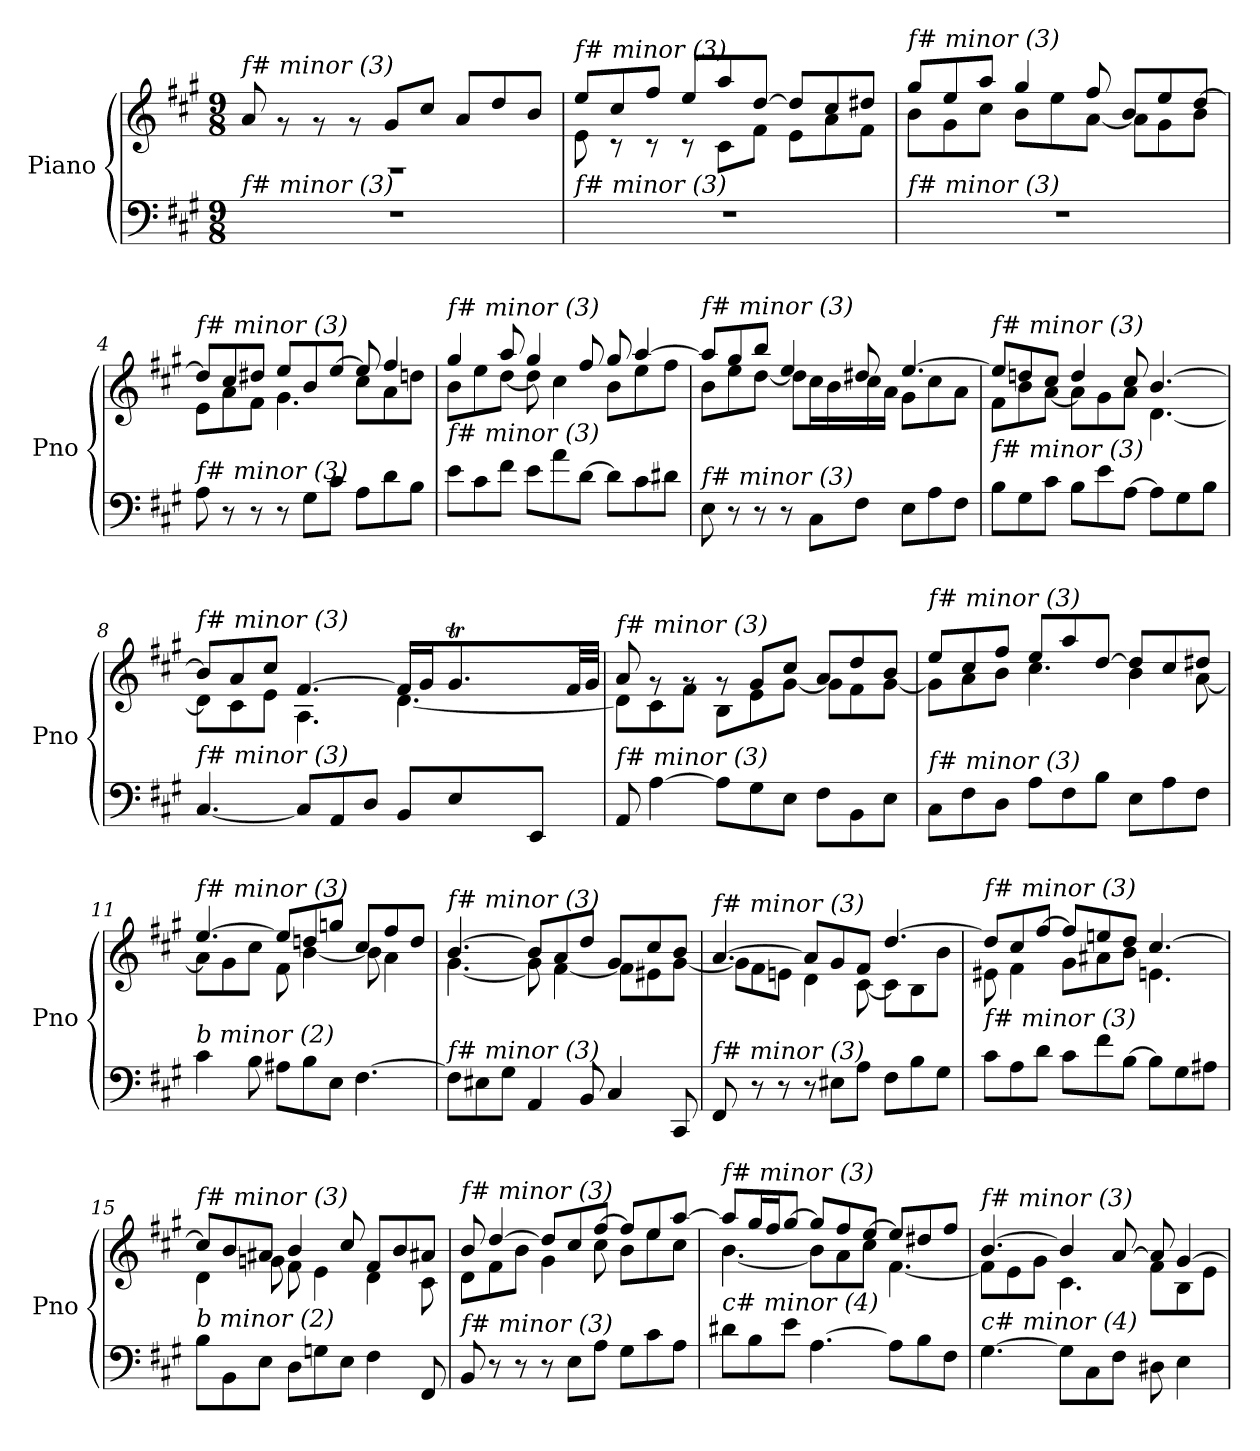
**kern	**kern
*part1	*part1
*staff2	*staff1
*I"Piano	*
*I'Pno	*
*clefF4	*clefG2
*k[f#c#g#]	*k[f#c#g#]
*M9/8	*M9/8
=1	=1
*	*^
!	!LO:TX:i:t=f# minor (3)	!
!LO:TX:i:t=f# minor (3)	!	!
8%9r	8%9rF	8a/
.	.	8rg
.	.	8rg
.	.	8rg
.	.	8g#/L
.	.	8cc#/J
.	.	8a/L
.	.	8dd/
.	.	8b/J
=2	=2	=2
!	!LO:TX:i:t=f# minor (3)	!
!LO:TX:i:t=f# minor (3)	!	!
8%9r	8ee/L	8e\
.	8cc#/	8r
.	8ff#/J	8r
.	8ee/L	8r
.	8aa/	8c#\L
.	[8dd/J	8f#\J
.	8dd/L]	8e\L
.	8cc#/	8a\
.	8dd#X/J	8f#\J
=3	=3	=3
!	!LO:TX:i:t=f# minor (3)	!
!LO:TX:i:t=f# minor (3)	!	!
8%9r	8gg#/L	8b\L
.	8ee/	8g#\
.	8aa/J	8cc#\J
.	4gg#/	8b\L
.	.	8ee\
.	8ff#/	[8a\J
.	8b/L	8a\L]
.	8ee/	8g#\
.	[8dd/J	8b\J
=4	=4	=4
!	!LO:TX:i:t=f# minor (3)	!
!LO:TX:i:t=f# minor (3)	!	!
8A\	8dd/L]	8e\L
8r	8cc#/	8a\
8r	8dd#X/J	8f#\J
8r	8ee/L	4.g#\
8G#\L	8b/	.
8c#\J	[8ee/J	.
8A\L	8ee/]	8cc#\L
8d\	4ff#/	8a\
8B\J	.	8ddn\J
!!LO:LB:g=z	!!
=5	=5	=5
!	!LO:TX:i:t=f# minor (3)	!
!LO:TX:i:t=f# minor (3)	!	!
8e\L	4gg#/	8b\L
8c#\	.	8ee\
8f#\J	8aa/	[8dd\J
8e\L	4gg#/	8dd\]
8a\	.	4cc#\
[8d\J	8ff#/	.
8d\L]	8gg#/	8b\L
8c#\	[4aa/	8ee\
8d#X\J	.	8ff#\J
=6	=6	=6
!	!LO:TX:i:t=f# minor (3)	!
!LO:TX:i:t=f# minor (3)	!	!
8E\	8aa/L]	8b\L
8r	8gg#/	8ee\
8r	8bb/J	[8dd\J
8r	4ee/	8dd\L]
8C#\L	.	16cc#\L
.	.	16b\
8F#\J	8dd#X/	16cc#\
.	.	16a\JJ
8E\L	[4.ee/	8g#\L
8A\	.	8cc#\
8F#\J	.	8a\J
=7	=7	=7
!	!LO:TX:i:t=f# minor (3)	!
!LO:TX:i:t=f# minor (3)	!	!
8B\L	8ee/L]	8f#\L
8G#\	8ddn/	8b\
8c#\J	8cc#/J	[8a\J
8B\L	4dd/	8a\L]
8e\	.	8g#\
[8A\J	8cc#/	8a\J
8A\L]	[4.b/	[4.d\
8G#\	.	.
8B\J	.	.
!!LO:LB:g=z
=8	=8	=8
*^	*	*^
!	!	!LO:TX:i:t=f# minor (3)	!	!
!LO:TX:i:t=f# minor (3)	!	!	!	!
2..ryy	[4.C#/	8b/L]	8d\L]	2..ryy
.	.	8a/	8c#\	.
.	.	8cc#/J	8e\J	.
.	8C#/L]	[4.f#/	4.A\	.
.	8AA/	.	.	.
.	8D/J	.	.	.
.	8BB/L	16f#/LL]	[4.d\	.
.	.	16g#/J	.	.
8.ryy	8E/	8.g#t/	.	32ayy
.	.	.	.	32g#yy
.	.	.	.	32ayy
.	.	.	.	32g#yy
.	8EE/J	.	.	32ayy
.	.	.	.	32g#yy
16ryy	.	32f#/LL	.	16ryy
.	.	32g#/JJJ	.	.
*v	*v	*	*	*
*	*	*v	*v
!!LO:LB:g=z
=9	=9	=9
!	!LO:TX:i:t=f# minor (3)	!
!LO:TX:i:t=f# minor (3)	!	!
8AA/	8a/	8d\L]
[4A\	8rg	8c#\
.	8rg	8f#\J
8A\L]	8rg	8B\L
8G#\	8g#/L	8e\
8E\J	8cc#/J	[8g#\J
8F#\L	8a/L	8g#\L]
8BB\	8dd/	8f#\
8E\J	8b/J	[8g#\J
=10	=10	=10
!	!LO:TX:i:t=f# minor (3)	!
!LO:TX:i:t=f# minor (3)	!	!
8C#\L	8ee/L	8g#\L]
8F#\	8cc#/	8a\
8D\J	8ff#/J	8b\J
8A\L	8ee/L	4.cc#\
8F#\	8aa/	.
8B\J	[8dd/J	.
8E\L	8dd/L]	4b\
8A\	8cc#/	.
8F#\J	8dd#X/J	[8a\
=11	=11	=11
!	!LO:TX:i:t=f# minor (3)	!
!LO:TX:i:t=b minor (2)	!	!
4c#\	[4.ee/	8a\L]
.	.	8g#\
8B\	.	8cc#\J
8A#X\L	8ee/L]	8f#\
8B\	8ddn/	[4b\
8E\J	8ggn/J	.
[4.F#\	8cc#/L	8b\]
.	8ff#/	4a\
.	8dd/J	.
=12	=12	=12
!	!LO:TX:i:t=f# minor (3)	!
!LO:TX:i:t=f# minor (3)	!	!
8F#\L]	[4.b/	[4.g#\
8E#X\	.	.
8G#\J	.	.
4AA/	8b/L]	8g#\]
.	8a/	[4f#\
8BB/	8dd/J	.
4C#/	8g#/L	8f#\L]
.	8cc#/	8e#X\
8CC#/	8b/J	[8g#\J
!!LO:LB:g=z	!!
=13	=13	=13
!	!LO:TX:i:t=f# minor (3)	!
!LO:TX:i:t=f# minor (3)	!	!
8FF#/	[4.a/	8g#\L]
8r	.	8f#\
8r	.	8en\J
8r	8a/L]	4d\
8E#X\L	8g#/	.
8A\J	8f#/J	[8c#\
8F#\L	[4.dd/	8c#\L]
8B\	.	8B\
8G#\J	.	8b\J
=14	=14	=14
!	!LO:TX:i:t=f# minor (3)	!
!LO:TX:i:t=f# minor (3)	!	!
8c#\L	8dd/L]	8e#X\
8A\	8cc#/	4f#\
8d\J	[8ff#/J	.
8c#\L	8ff#/L]	8g#\L
8f#\	8een/	8a#X\
[8B\J	8dd/J	8b\J
8B\L]	[4.cc#/	4.en\
8G#\	.	.
8A#X\J	.	.
=15	=15	=15
!	!LO:TX:i:t=f# minor (3)	!
!LO:TX:i:t=b minor (2)	!	!
8B\L	8cc#/L]	4d\
8BB\	8b/	.
8E\J	8a#X/J	8gn\
8D\L	4b/	8f#\
8Gn\	.	4e\
8E\J	8cc#/	.
4F#\	8f#/L	4d\
.	8b/	.
8FF#/	8a#X/J	8c#\
!!LO:PB:g=z	!!
=16	=16	=16
!	!LO:TX:i:t=f# minor (3)	!
!LO:TX:i:t=f# minor (3)	!	!
8BB/	8b/	8d\L
8r	[4dd/	8f#\
8r	.	8b\J
8r	8dd/L]	4g#\
8E\L	8cc#/	.
8A\J	[8ff#/J	8cc#\
8G#\L	8ff#/L]	8b\L
8c#\	8ee/	8ee\
8A\J	[8aa/J	8cc#\J
!!LO:LB:g=z	!!
=17	=17	=17
!	!LO:TX:i:t=f# minor (3)	!
!LO:TX:i:t=c# minor (4)	!	!
8d#X\L	8aa/L]	[4.b\
8B\	16gg#/L	.
.	16ff#/J	.
8e\J	[8gg#/J	.
[4.A\	8gg#/L]	8b\L]
.	8ff#/	8a\
.	[8ee/J	8cc#\J
8A\L]	8ee/L]	[4.f#\
8B\	8dd#X/	.
8F#\J	8ff#/J	.
=18	=18	=18
!	!LO:TX:i:t=f# minor (3)	!
!LO:TX:i:t=c# minor (4)	!	!
[4.G#\	[4.b/	8f#\L]
.	.	8e\
.	.	8g#\J
8G#\L]	4b/]	4.c#\
8C#\	.	.
8F#\J	[8a/	.
8D#X\	8a/]	8f#\L
4E\	[4g#/	8B\
.	.	8e\J
*	*v	*v
=	=
*-	*-
